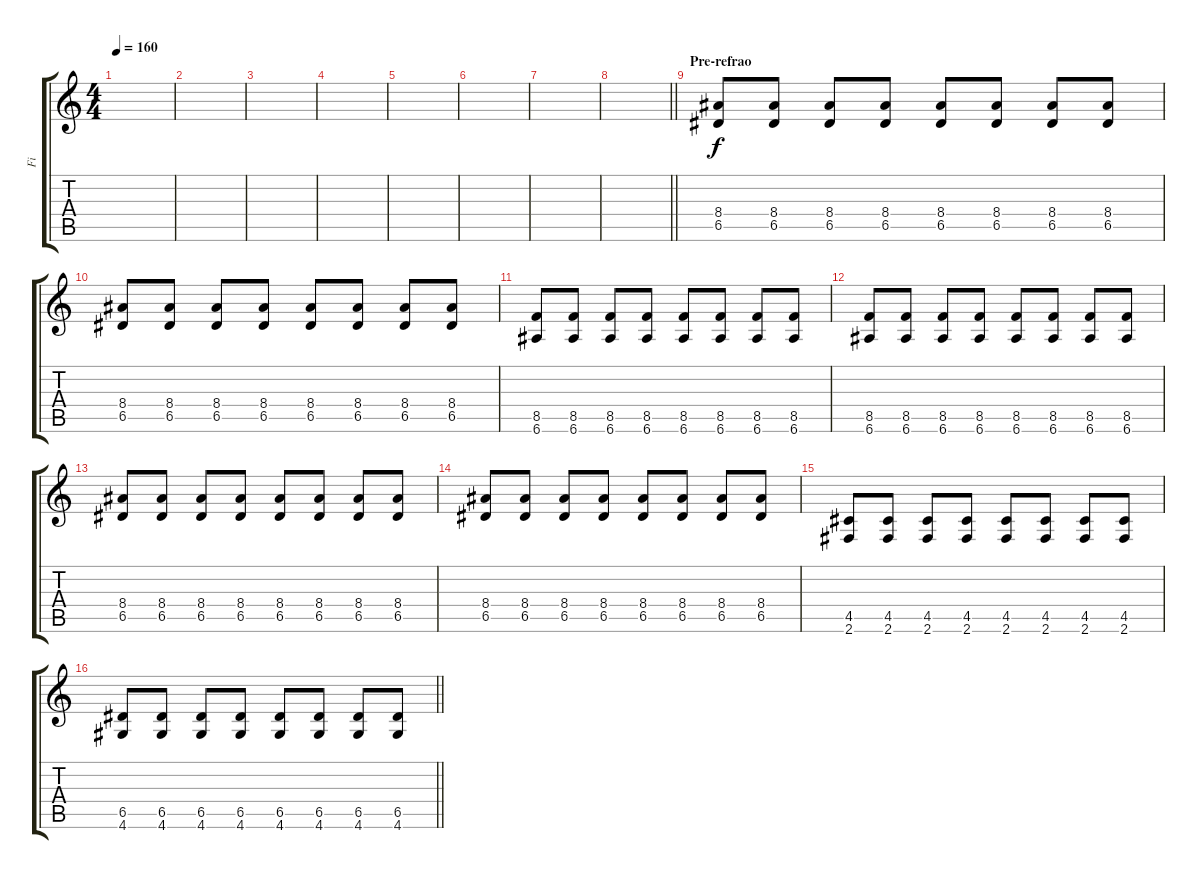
\track ("Fi" "Fi") {instrument overdrivenguitar}
\staff {score tabs}
\tuning (E4 B3 G3 D3 A2 E2) {hide}
\ts (4 4)
\tempo 160
\clef g2
\ks c
|
|
|
|
|
|
|
\barLineRight lightlight
|
\section ("" "Pre-refrao")
(8.4 6.5).8 (8.4 6.5).8 (8.4 6.5).8 (8.4 6.5).8 (8.4 6.5).8 (8.4 6.5).8 (8.4 6.5).8 (8.4 6.5).8 |
(8.4 6.5).8 (8.4 6.5).8 (8.4 6.5).8 (8.4 6.5).8 (8.4 6.5).8 (8.4 6.5).8 (8.4 6.5).8 (8.4 6.5).8 |
(8.5 6.6).8 (8.5 6.6).8 (8.5 6.6).8 (8.5 6.6).8 (8.5 6.6).8 (8.5 6.6).8 (8.5 6.6).8 (8.5 6.6).8 |
(8.5 6.6).8 (8.5 6.6).8 (8.5 6.6).8 (8.5 6.6).8 (8.5 6.6).8 (8.5 6.6).8 (8.5 6.6).8 (8.5 6.6).8 |
(8.4 6.5).8 (8.4 6.5).8 (8.4 6.5).8 (8.4 6.5).8 (8.4 6.5).8 (8.4 6.5).8 (8.4 6.5).8 (8.4 6.5).8 |
(8.4 6.5).8 (8.4 6.5).8 (8.4 6.5).8 (8.4 6.5).8 (8.4 6.5).8 (8.4 6.5).8 (8.4 6.5).8 (8.4 6.5).8 |
(4.5 2.6).8 (4.5 2.6).8 (4.5 2.6).8 (4.5 2.6).8 (4.5 2.6).8 (4.5 2.6).8 (4.5 2.6).8 (4.5 2.6).8 |
\barLineRight lightlight
(6.5 4.6).8 (6.5 4.6).8 (6.5 4.6).8 (6.5 4.6).8 (6.5 4.6).8 (6.5 4.6).8 (6.5 4.6).8 (6.5 4.6).8
